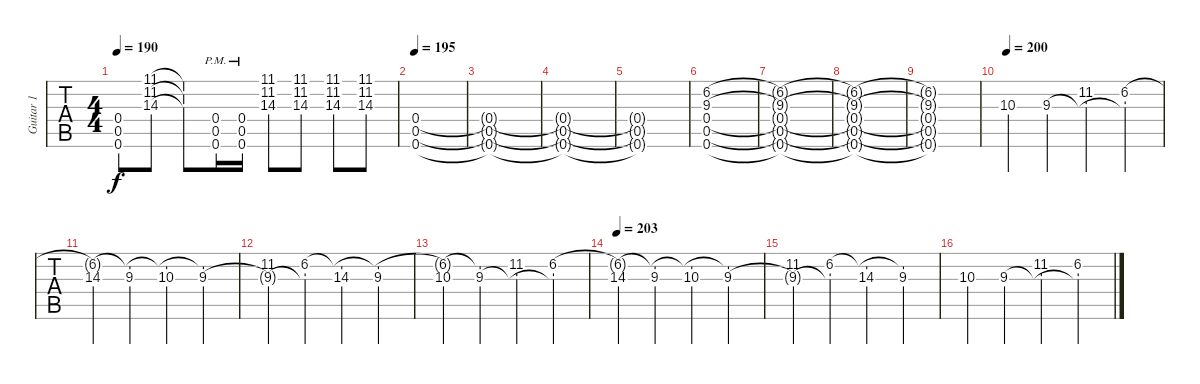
\track ("Guitar 1" "Guitar 1") {instrument distortionguitar}
\staff {tabs}
\tuning (Eb4 Bb3 Gb3 Db3 Ab2 Db2) {hide}
\ts (4 4)
\tempo 190
\clef g2
\ks c
(0.4{t} 0.5{t} 0.6{t}).8{dy f} (11.1 11.2 14.3).8 (11.1{t} 11.2{t} 14.3{t}).8 (0.4{pm} 0.5{pm} 0.6{pm}).16 (0.4{pm} 0.5{pm} 0.6{pm}).16 (11.1 11.2 14.3).8 (11.1 11.2 14.3).8 (11.1 11.2 14.3).8 (11.1 11.2 14.3).8 |
\tempo 195
(0.4 0.5 0.6).1 |
(0.4{t} 0.5{t} 0.6{t}).1 |
(0.4{t} 0.5{t} 0.6{t}).1 |
(0.4{t} 0.5{t} 0.6{t}).1 |
(6.2 9.3 0.4 0.5 0.6).1 |
(6.2{t} 9.3{t} 0.4{t} 0.5{t} 0.6{t}).1 |
(6.2{t} 9.3{t} 0.4{t} 0.5{t} 0.6{t}).1 |
(6.2{t} 9.3{t} 0.4{t} 0.5{t} 0.6{t}).1 |
\tempo 200
10.3.4 9.3.4 (11.2 9.3{t}).4 (6.2 9.3{t}).4 |
(6.2{t} 14.3).4 (6.2{t} 9.3).4 (6.2{t} 10.3).4 (6.2{t} 9.3).4 |
(11.2 9.3{t}).4 (6.2 9.3{t}).4 (6.2{t} 14.3).4 (6.2{t} 9.3).4 |
(6.2{t} 10.3).4 (6.2{t} 9.3).4 (11.2 9.3{t}).4 (6.2 9.3{t}).4 |
\tempo 203
(6.2{t} 14.3).4 (6.2{t} 9.3).4 (6.2{t} 10.3).4 (6.2{t} 9.3).4 |
(11.2 9.3{t}).4 (6.2 9.3{t}).4 (6.2{t} 14.3).4 (6.2{t} 9.3).4 |
10.3.4 9.3.4 (11.2 9.3{t}).4 (6.2 9.3{t}).4
